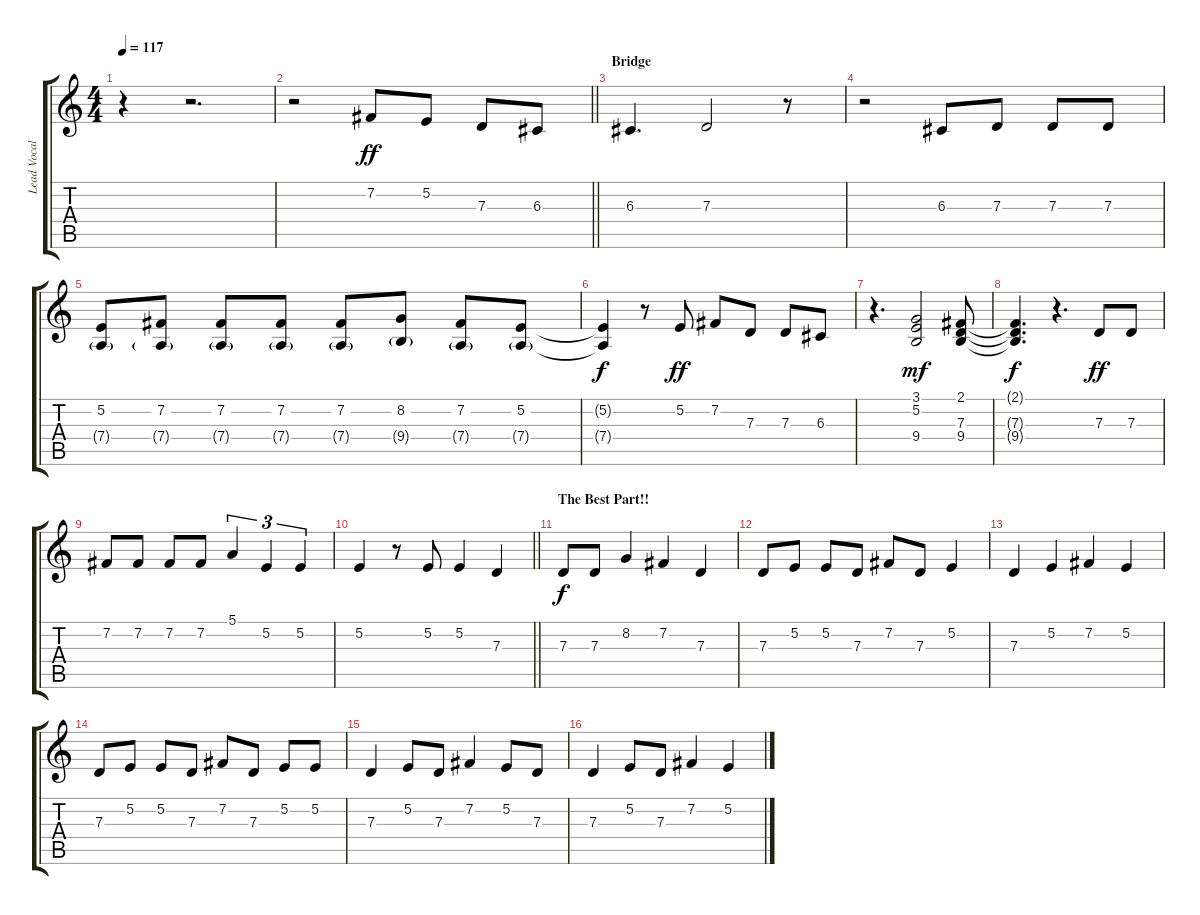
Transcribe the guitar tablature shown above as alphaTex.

\track ("Lead Vocals" "Lead Vocal") {instrument clarinet}
\staff {score tabs}
\tuning (E4 B3 G3 D3 A2 E2) {hide}
\ts (4 4)
\tempo 117
\clef g2
\ks c
r.4{dy fff} r.2{d} |
\barLineRight lightlight
r.2 7.2.8{dy ff} 5.2.8 7.3.8 6.3.8 |
\section ("" "Bridge")
6.3.4{d} 7.3.2 r.8 |
r.2 6.3.8 7.3.8 7.3.8 7.3.8 |
(5.2 7.4{g}).8 (7.2 7.4{g}).8 (7.2 7.4{g}).8 (7.2 7.4{g}).8 (7.2 7.4{g}).8 (8.2 9.4{g}).8 (7.2 7.4{g}).8 (5.2 7.4{g}).8 |
(5.2{t} 7.4{t}).4{dy f} r.8 5.2.8{dy ff} 7.2.8 7.3.8 7.3.8 6.3.8 |
r.4{d} (3.1 5.2 9.4).2{dy mf} (2.1 7.3 9.4).8 |
(2.1{t} 7.3{t} 9.4{t}).4{d dy f} r.4{d} 7.3.8{dy ff} 7.3.8 |
7.2.8 7.2.8 7.2.8 7.2.8 5.1.4{tu (3 2)} 5.2.4{tu (3 2)} 5.2.4{tu (3 2)} |
\barLineRight lightlight
5.2.4 r.8 5.2.8 5.2.4 7.3.4 |
\section ("" "The Best Part!!")
7.3.8{dy f} 7.3.8 8.2.4 7.2.4 7.3.4 |
7.3.8 5.2.8 5.2.8 7.3.8 7.2.8 7.3.8 5.2.4 |
7.3.4 5.2.4 7.2.4 5.2.4 |
7.3.8 5.2.8 5.2.8 7.3.8 7.2.8 7.3.8 5.2.8 5.2.8 |
7.3.4 5.2.8 7.3.8 7.2.4 5.2.8 7.3.8 |
7.3.4 5.2.8 7.3.8 7.2.4 5.2.4
